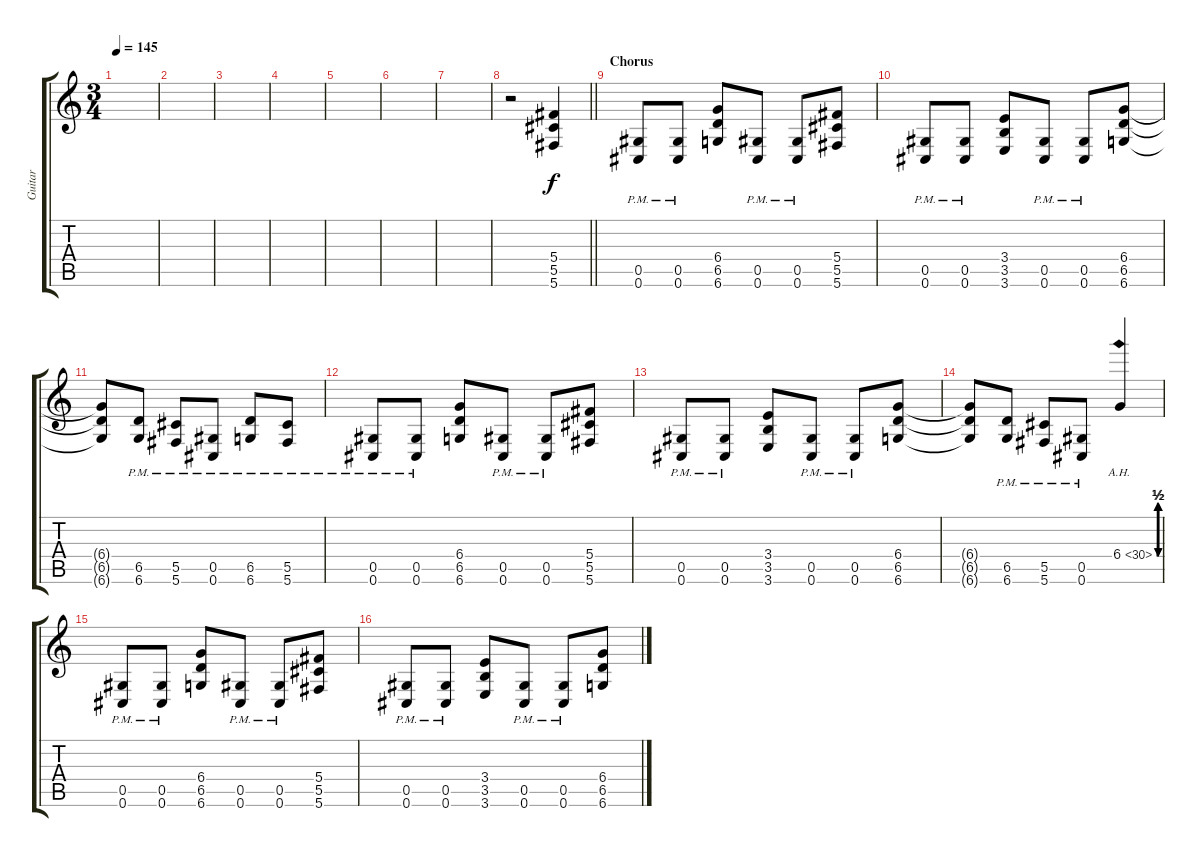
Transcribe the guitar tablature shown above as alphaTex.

\track ("Guitar" "Guitar") {instrument overdrivenguitar}
\staff {score tabs}
\tuning (Eb4 Bb3 Gb3 Db3 Ab2 Db2) {hide}
\ts (3 4)
\tempo 145
\clef g2
\ks c
|
|
|
|
|
|
|
\barLineRight lightlight
r.2 (5.4 5.5 5.6).4 |
\section ("" "Chorus")
(0.5{pm} 0.6{pm}).8 (0.5{pm} 0.6{pm}).8 (6.4 6.5 6.6).8 (0.5{pm} 0.6{pm}).8 (0.5{pm} 0.6{pm}).8 (5.4 5.5 5.6).8 |
(0.5{pm} 0.6{pm}).8 (0.5{pm} 0.6{pm}).8 (3.4 3.5 3.6).8 (0.5{pm} 0.6{pm}).8 (0.5{pm} 0.6{pm}).8 (6.4 6.5 6.6).8 |
(6.4{t} 6.5{t} 6.6{t}).8 (6.5 6.6{pm}).8 (5.5 5.6{pm}).8 (0.5 0.6{pm}).8 (6.5 6.6{pm}).8 (5.5 5.6{pm}).8 |
(0.5{pm} 0.6{pm}).8 (0.5{pm} 0.6{pm}).8 (6.4 6.5 6.6).8 (0.5{pm} 0.6{pm}).8 (0.5{pm} 0.6{pm}).8 (5.4 5.5 5.6).8 |
(0.5{pm} 0.6{pm}).8 (0.5{pm} 0.6{pm}).8 (3.4 3.5 3.6).8 (0.5{pm} 0.6{pm}).8 (0.5{pm} 0.6{pm}).8 (6.4 6.5 6.6).8 |
(6.4{t} 6.5{t} 6.6{t}).8 (6.5{pm} 6.6{pm}).8 (5.5{pm} 5.6{pm}).8 (0.5{pm} 0.6{pm}).8 6.4{be (custom 0 0 15 2 30 0 41 2 50 0 60 2) ah 24}.4 |
(0.5{pm} 0.6{pm}).8 (0.5{pm} 0.6{pm}).8 (6.4 6.5 6.6).8 (0.5{pm} 0.6{pm}).8 (0.5{pm} 0.6{pm}).8 (5.4 5.5 5.6).8 |
(0.5{pm} 0.6{pm}).8 (0.5{pm} 0.6{pm}).8 (3.4 3.5 3.6).8 (0.5{pm} 0.6{pm}).8 (0.5{pm} 0.6{pm}).8 (6.4 6.5 6.6).8
